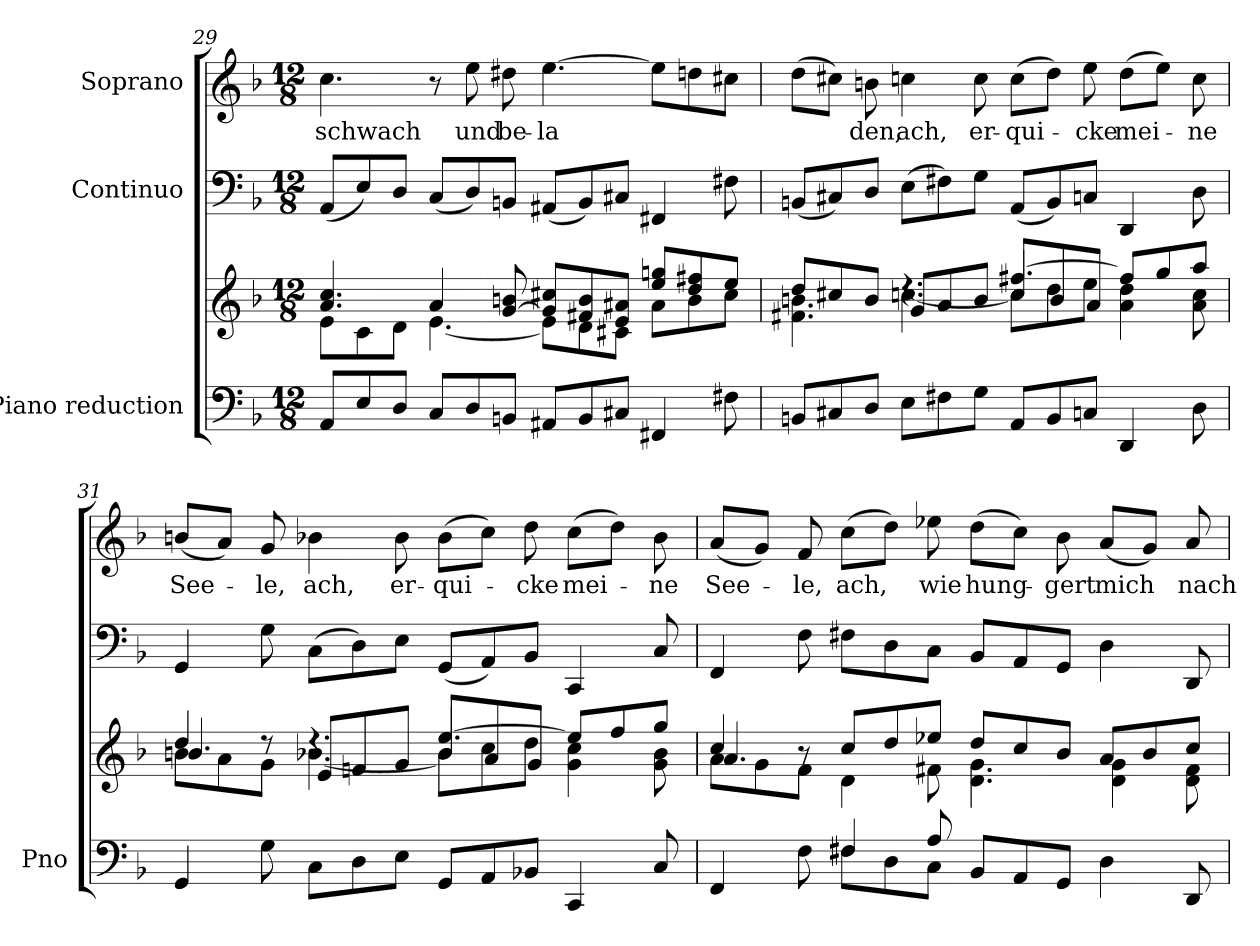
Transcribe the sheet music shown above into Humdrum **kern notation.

**kern	**kern	**kern	**kern	**text
*part3	*part3	*part2	*part1	*part1
*staff4	*staff3	*staff2	*staff1	*staff1
*I"Piano reduction	*	*I"Continuo	*I"Soprano	*
*I'Pno	*	*	*	*
!!LO:LB:g=z
*clefF4	*clefG2	*clefF4	*clefG2	*
*k[b-]	*k[b-]	*k[b-]	*k[b-]	*
*M12/8	*M12/8	*M12/8	*M12/8	*
=29	=29	=29	=29	=29
*	*^	*	*	*
!	!	!	!	!	!LO:LY:b
8AA/L	4.a/ 4.cc/	8e\L	(<8AA/L	4.cc\	schwach
8E/	.	8c\	8E/)	.	.
8D/J	.	8d\J	8D/J	.	.
8C/L	4a/	[4.e\	(<8C/L	8r	.
!	!	!	!	!	!LO:LY:b
8D/	.	.	8D/)	8ee\	und
!	!	!	!	!	!LO:LY:b
8BBn/J	[8g/ 8bn/	.	8BBn/J	8dd#X\	be-
!	!	!	!	!	!LO:LY:b
8AA#X/L	8g/] 8cc#X/L	8e\L]	(<8AA#X/L	[4.ee\	-la
8BB/	8f#X/ 8b/	8d\	8BB/)	.	.
8C#X/J	8e/ 8a#X/J	8c#X\J	8C#X/J	.	.
4FF#X/	8ee/ 8ggn/L	8a#\L	4FF#X/	8ee\L]	.
.	8dd/ 8ff#X/	8b\	.	8ddn\	.
8F#X\	8ee/J	8cc#\J	8F#X\	8cc#X\J	.
=30	=30	=30	=30	=30	=30
*	*	*^	*	*	*
8BBn/L	8dd/L	4.f#X\ 4.bn\	4.ryy	(<8BBn/L	(>8dd\L	.
8C#X/	8cc#X/	.	.	8C#X/)	8cc#X\J)	.
!	!	!	!	!	!	!LO:LY:b
8D/J	8b/J	.	.	8D/J	8bn\	den,
!	!	!	!	!	!	!LO:LY:b
8E\L	4.rdd	[4.ccn\	8g/L	(>8E\L	4ccn\	ach,
8F#X\	.	.	8a/	8F#X\)	.	.
!	!	!	!	!	!	!LO:LY:b
8G\J	.	.	8b/J	8G\J	8cc\	er-
!	!	!	!	!	!	!LO:LY:b
8AA/L	[4.ff#X/	8cc\L]	8cc/L	(<8AA/L	(>8cc\L	-qui-
8BB/	.	8dd\	8b/	8BB/)	8dd\J)	.
!	!	!	!	!	!	!LO:LY:b
8Cn/J	.	8ee\J	8a/J	8Cn/J	8ee\	-cke
!	!	!	!	!	!	!LO:LY:b
4DD/	8ff#/L]	4a\ 4dd\	4.ryy	4DD/	(>8dd\L	mei-
.	8gg/	.	.	.	8ee\J)	.
!	!	!	!	!	!	!LO:LY:b
8D\	8aa/J	8a\ 8cc\	.	8D\	8cc\	-ne
=31	=31	=31	=31	=31	=31	=31
!	!	!	!	!	!	!LO:LY:b
4GG/	4dd/	8bn\L	4.b/	4GG/	(<8bn/L	See-
.	.	8a\	.	.	8a/J)	.
!	!	!	!	!	!	!LO:LY:b
8G\	8rdd	8g\J	.	8G\	8g/	-le,
!	!	!	!	!	!	!LO:LY:b
8C\L	4.rdd	[4.b-X\	8e/L	(>8C\L	4b-X\	ach,
8D\	.	.	8fn/	8D\)	.	.
!	!	!	!	!	!	!LO:LY:b
8E\J	.	.	8g/J	8E\J	8b-\	er-
!	!	!	!	!	!	!LO:LY:b
8GG/L	[4.ee/	8b-\L]	8b-/L	(<8GG/L	(>8b-\L	-qui-
8AA/	.	8cc\	8a/	8AA/)	8cc\J)	.
!	!	!	!	!	!	!LO:LY:b
8BB-X/J	.	8dd\J	8g/J	8BB-/J	8dd\	-cke
!	!	!	!	!	!	!LO:LY:b
4CC/	8ee/L]	4g\ 4cc\	4.ryy	4CC/	(>8cc\L	mei-
.	8ff/	.	.	.	8dd\J)	.
!	!	!	!	!	!	!LO:LY:b
8C/	8gg/J	8g\ 8b-\	.	8C/	8b-\	-ne
!!LO:LB:g=z
=32	=32	=32	=32	=32	=32	=32
*^	*	*	*	*	*	*
!	!	!	!	!	!	!	!LO:LY:b
4.ryy	4FF/	4cc/	8a\L	4.a/	4FF/	(<8a/L	See-
.	.	.	8g\	.	.	8g/J)	.
!	!	!	!	!	!	!	!LO:LY:b
.	8F\	8r	8f\J	.	8F\	8f/	-le,
!	!	!	!	!	!	!	!LO:LY:b
4F#X/	8F#X\L	8cc/L	4d\	4.ryy	8F#X\L	(>8cc\L	ach,
.	8D\	8dd/	.	.	8D\	8dd\J)	.
!	!	!	!	!	!	!	!LO:LY:b
8A/	8C\J	8ee-X/J	8f#X\	.	8C\J	8ee-X\	wie
!	!	!	!	!	!	!	!LO:LY:b
2.ryy	8BB-/L	8dd/L	4.d\ 4.g\	4.ryy	8BB-/L	(>8dd\L	hung-
.	8AA/	8cc/	.	.	8AA/	8cc\J)	.
!	!	!	!	!	!	!	!LO:LY:b
.	8GG/J	8b-/J	.	.	8GG/J	8b-\	-gert
!	!	!	!	!	!	!	!LO:LY:b
.	4D\	8a/L	4d\ 4g\	4.ryy	4D\	(<8a/L	mich
.	.	8b-/	.	.	.	8g/J)	.
!	!	!	!	!	!	!	!LO:LY:b
.	8DD/	8cc/J	8d\ 8f#\	.	8DD/	8a/	nach
*v	*v	*	*	*	*	*	*
*	*v	*v	*v	*	*	*
=	=	=	=	=
*-	*-	*-	*-	*-
